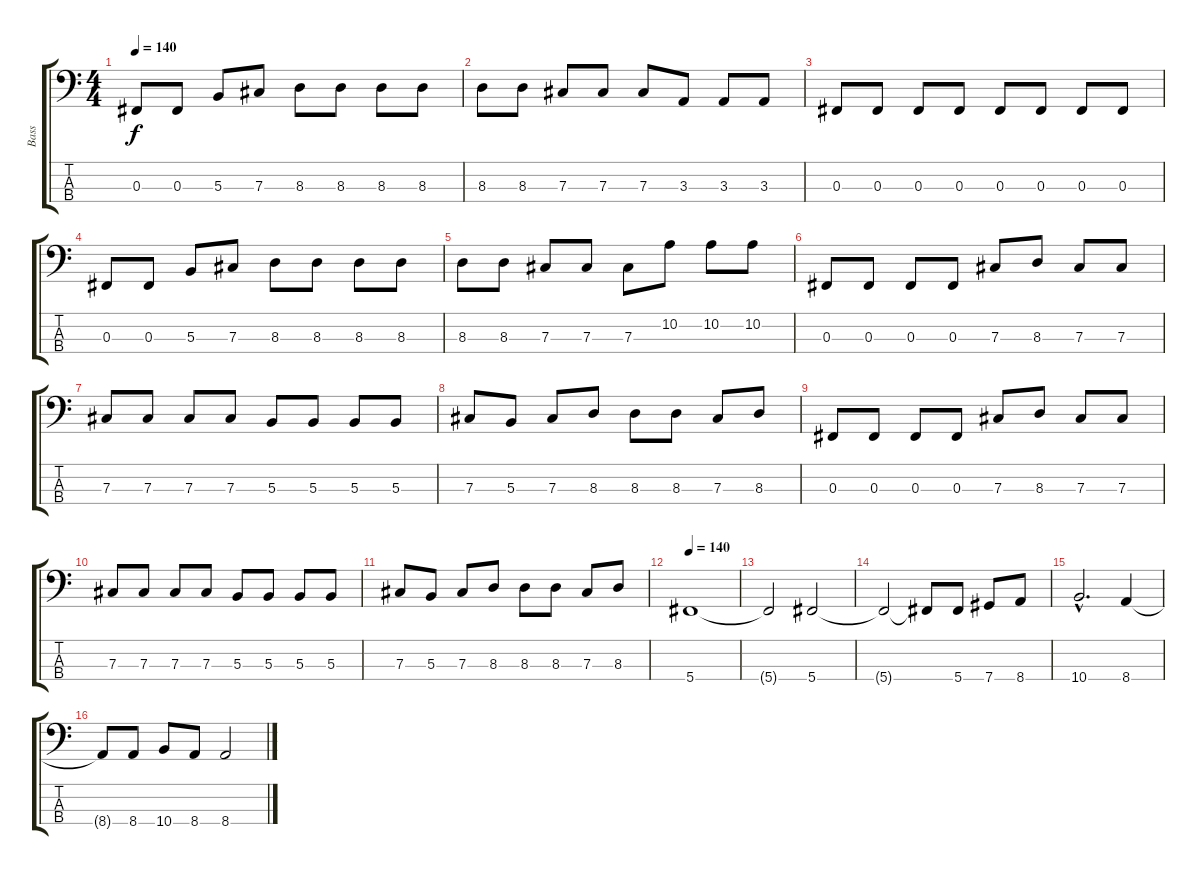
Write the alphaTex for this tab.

\track ("Bass" "Bass") {instrument electricbassfinger}
\staff {score tabs}
\tuning (E2 B1 Gb1 Db1) {hide}
\ts (4 4)
\tempo 140
\clef f4
\ks c
0.3.8{dy f} 0.3.8 5.3.8 7.3.8 8.3.8 8.3.8 8.3.8 8.3.8 |
8.3.8 8.3.8 7.3.8 7.3.8 7.3.8 3.3.8 3.3.8 3.3.8 |
0.3.8 0.3.8 0.3.8 0.3.8 0.3.8 0.3.8 0.3.8 0.3.8 |
0.3.8 0.3.8 5.3.8 7.3.8 8.3.8 8.3.8 8.3.8 8.3.8 |
8.3.8 8.3.8 7.3.8 7.3.8 7.3.8 10.2.8 10.2.8 10.2.8 |
0.3.8 0.3.8 0.3.8 0.3.8 7.3.8 8.3.8 7.3.8 7.3.8 |
7.3.8 7.3.8 7.3.8 7.3.8 5.3.8 5.3.8 5.3.8 5.3.8 |
7.3.8 5.3.8 7.3.8 8.3.8 8.3.8 8.3.8 7.3.8 8.3.8 |
0.3.8 0.3.8 0.3.8 0.3.8 7.3.8 8.3.8 7.3.8 7.3.8 |
7.3.8 7.3.8 7.3.8 7.3.8 5.3.8 5.3.8 5.3.8 5.3.8 |
7.3.8 5.3.8 7.3.8 8.3.8 8.3.8 8.3.8 7.3.8 8.3.8 |
\tempo 140
5.4.1 |
5.4{t}.2 5.4.2 |
5.4{t}.2 5.4{t}.8 5.4.8 7.4.8 8.4.8 |
10.4{hac}.2{d} 8.4.4 |
8.4{t}.8 8.4.8 10.4.8 8.4.8 8.4.2
